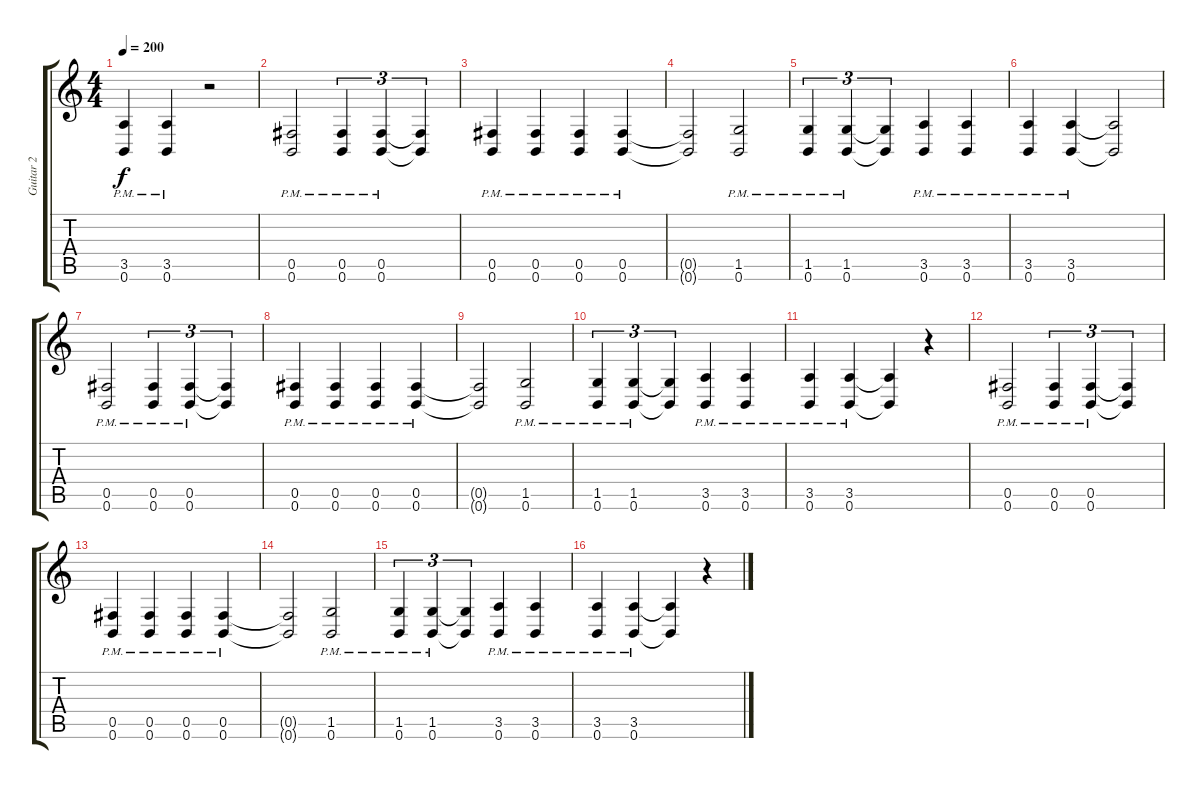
\track ("Guitar 2" "Guitar 2") {instrument distortionguitar}
\staff {score tabs}
\tuning (Db4 Ab3 E3 B2 Gb2 B1) {hide}
\ts (4 4)
\tempo 200
\clef g2
\ks c
(3.5{pm} 0.6{pm}).4{dy f} (3.5{pm} 0.6{pm}).4 r.2 |
(0.5{pm} 0.6{pm}).2 (0.5{pm} 0.6{pm}).4{tu (3 2)} (0.5{pm} 0.6{pm}).4{tu (3 2)} (0.5{t} 0.6{t}).4{tu (3 2)} |
(0.5{pm} 0.6{pm}).4 (0.5{pm} 0.6{pm}).4 (0.5{pm} 0.6{pm}).4 (0.5{pm} 0.6{pm}).4 |
(0.5{t} 0.6{t}).2 (1.5{pm} 0.6{pm}).2 |
(1.5{pm} 0.6{pm}).4{tu (3 2)} (1.5{pm} 0.6{pm}).4{tu (3 2)} (1.5{t} 0.6{t}).4{tu (3 2)} (3.5{pm} 0.6{pm}).4 (3.5{pm} 0.6{pm}).4 |
(3.5{pm} 0.6{pm}).4 (3.5{pm} 0.6{pm}).4 (3.5{t} 0.6{t}).2 |
(0.5{pm} 0.6{pm}).2 (0.5{pm} 0.6{pm}).4{tu (3 2)} (0.5{pm} 0.6{pm}).4{tu (3 2)} (0.5{t} 0.6{t}).4{tu (3 2)} |
(0.5{pm} 0.6{pm}).4 (0.5{pm} 0.6{pm}).4 (0.5{pm} 0.6{pm}).4 (0.5{pm} 0.6{pm}).4 |
(0.5{t} 0.6{t}).2 (1.5{pm} 0.6{pm}).2 |
(1.5{pm} 0.6{pm}).4{tu (3 2)} (1.5{pm} 0.6{pm}).4{tu (3 2)} (1.5{t} 0.6{t}).4{tu (3 2)} (3.5{pm} 0.6{pm}).4 (3.5{pm} 0.6{pm}).4 |
(3.5{pm} 0.6{pm}).4 (3.5{pm} 0.6{pm}).4 (3.5{t} 0.6{t}).4 r.4 |
(0.5{pm} 0.6{pm}).2 (0.5{pm} 0.6{pm}).4{tu (3 2)} (0.5{pm} 0.6{pm}).4{tu (3 2)} (0.5{t} 0.6{t}).4{tu (3 2)} |
(0.5{pm} 0.6{pm}).4 (0.5{pm} 0.6{pm}).4 (0.5{pm} 0.6{pm}).4 (0.5{pm} 0.6{pm}).4 |
(0.5{t} 0.6{t}).2 (1.5{pm} 0.6{pm}).2 |
(1.5{pm} 0.6{pm}).4{tu (3 2)} (1.5{pm} 0.6{pm}).4{tu (3 2)} (1.5{t} 0.6{t}).4{tu (3 2)} (3.5{pm} 0.6{pm}).4 (3.5{pm} 0.6{pm}).4 |
(3.5{pm} 0.6{pm}).4 (3.5{pm} 0.6{pm}).4 (3.5{t} 0.6{t}).4 r.4
